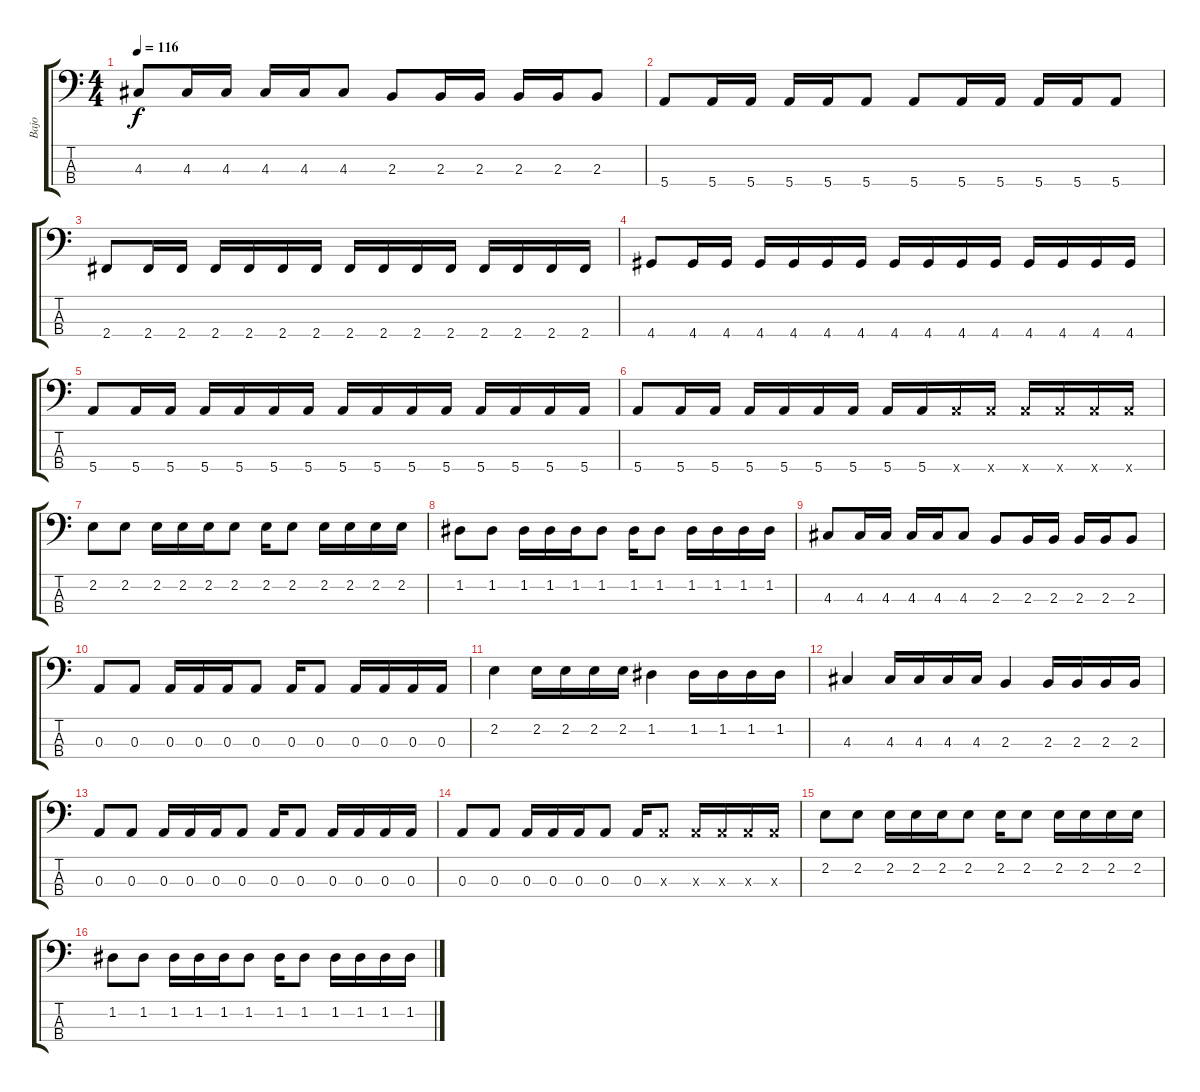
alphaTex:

\track ("Bajo" "Bajo") {instrument electricbasspick}
\staff {score tabs}
\tuning (G2 D2 A1 E1) {hide}
\ts (4 4)
\tempo 116
\clef f4
\ks c
4.3.8{dy f} 4.3.16 4.3.16 4.3.16 4.3.16 4.3.8 2.3.8 2.3.16 2.3.16 2.3.16 2.3.16 2.3.8 |
5.4.8 5.4.16 5.4.16 5.4.16 5.4.16 5.4.8 5.4.8 5.4.16 5.4.16 5.4.16 5.4.16 5.4.8 |
2.4.8 2.4.16 2.4.16 2.4.16 2.4.16 2.4.16 2.4.16 2.4.16 2.4.16 2.4.16 2.4.16 2.4.16 2.4.16 2.4.16 2.4.16 |
4.4.8 4.4.16 4.4.16 4.4.16 4.4.16 4.4.16 4.4.16 4.4.16 4.4.16 4.4.16 4.4.16 4.4.16 4.4.16 4.4.16 4.4.16 |
5.4.8 5.4.16 5.4.16 5.4.16 5.4.16 5.4.16 5.4.16 5.4.16 5.4.16 5.4.16 5.4.16 5.4.16 5.4.16 5.4.16 5.4.16 |
5.4.8 5.4.16 5.4.16 5.4.16 5.4.16 5.4.16 5.4.16 5.4.16 5.4.16 5.4{x}.16 5.4{x}.16 5.4{x}.16 5.4{x}.16 5.4{x}.16 5.4{x}.16 |
2.2.8 2.2.8 2.2.16 2.2.16 2.2.16 2.2.8 2.2.16 2.2.8 2.2.16 2.2.16 2.2.16 2.2.16 |
1.2.8 1.2.8 1.2.16 1.2.16 1.2.16 1.2.8 1.2.16 1.2.8 1.2.16 1.2.16 1.2.16 1.2.16 |
4.3.8 4.3.16 4.3.16 4.3.16 4.3.16 4.3.8 2.3.8 2.3.16 2.3.16 2.3.16 2.3.16 2.3.8 |
0.3.8 0.3.8 0.3.16 0.3.16 0.3.16 0.3.8 0.3.16 0.3.8 0.3.16 0.3.16 0.3.16 0.3.16 |
2.2.4 2.2.16 2.2.16 2.2.16 2.2.16 1.2.4 1.2.16 1.2.16 1.2.16 1.2.16 |
4.3.4 4.3.16 4.3.16 4.3.16 4.3.16 2.3.4 2.3.16 2.3.16 2.3.16 2.3.16 |
0.3.8 0.3.8 0.3.16 0.3.16 0.3.16 0.3.8 0.3.16 0.3.8 0.3.16 0.3.16 0.3.16 0.3.16 |
0.3.8 0.3.8 0.3.16 0.3.16 0.3.16 0.3.8 0.3.16 0.3{x}.8 0.3{x}.16 0.3{x}.16 0.3{x}.16 0.3{x}.16 |
2.2.8 2.2.8 2.2.16 2.2.16 2.2.16 2.2.8 2.2.16 2.2.8 2.2.16 2.2.16 2.2.16 2.2.16 |
1.2.8 1.2.8 1.2.16 1.2.16 1.2.16 1.2.8 1.2.16 1.2.8 1.2.16 1.2.16 1.2.16 1.2.16
